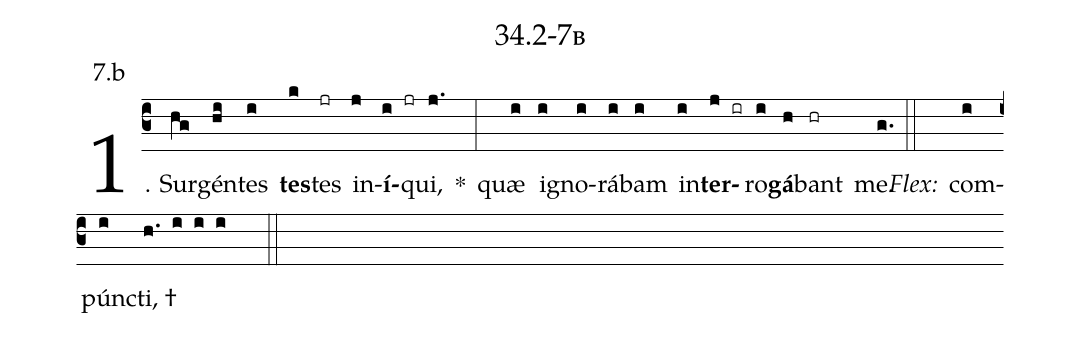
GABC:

name: 34.2-7b;
annotation: 7.b;
%%
(c3)1. Sur(hg)gén(hi)tes(i) <b>tes</b>(k)tes(jr) in(j)<b>í</b>(i jr)qui,(j.) *(:) quæ(i) i(i)gno(i)rá(i)bam(i) in(i)<b>ter</b>(j ir)ro(i)<b>gá</b>(h)bant(hr) me.(g.) (::)
<i>Flex:</i>()  com(i)púnc(i)ti, †(h. i i i  ::)

%E(i) u(i) o(j) u(i) a(h) e.(g.) (::)
